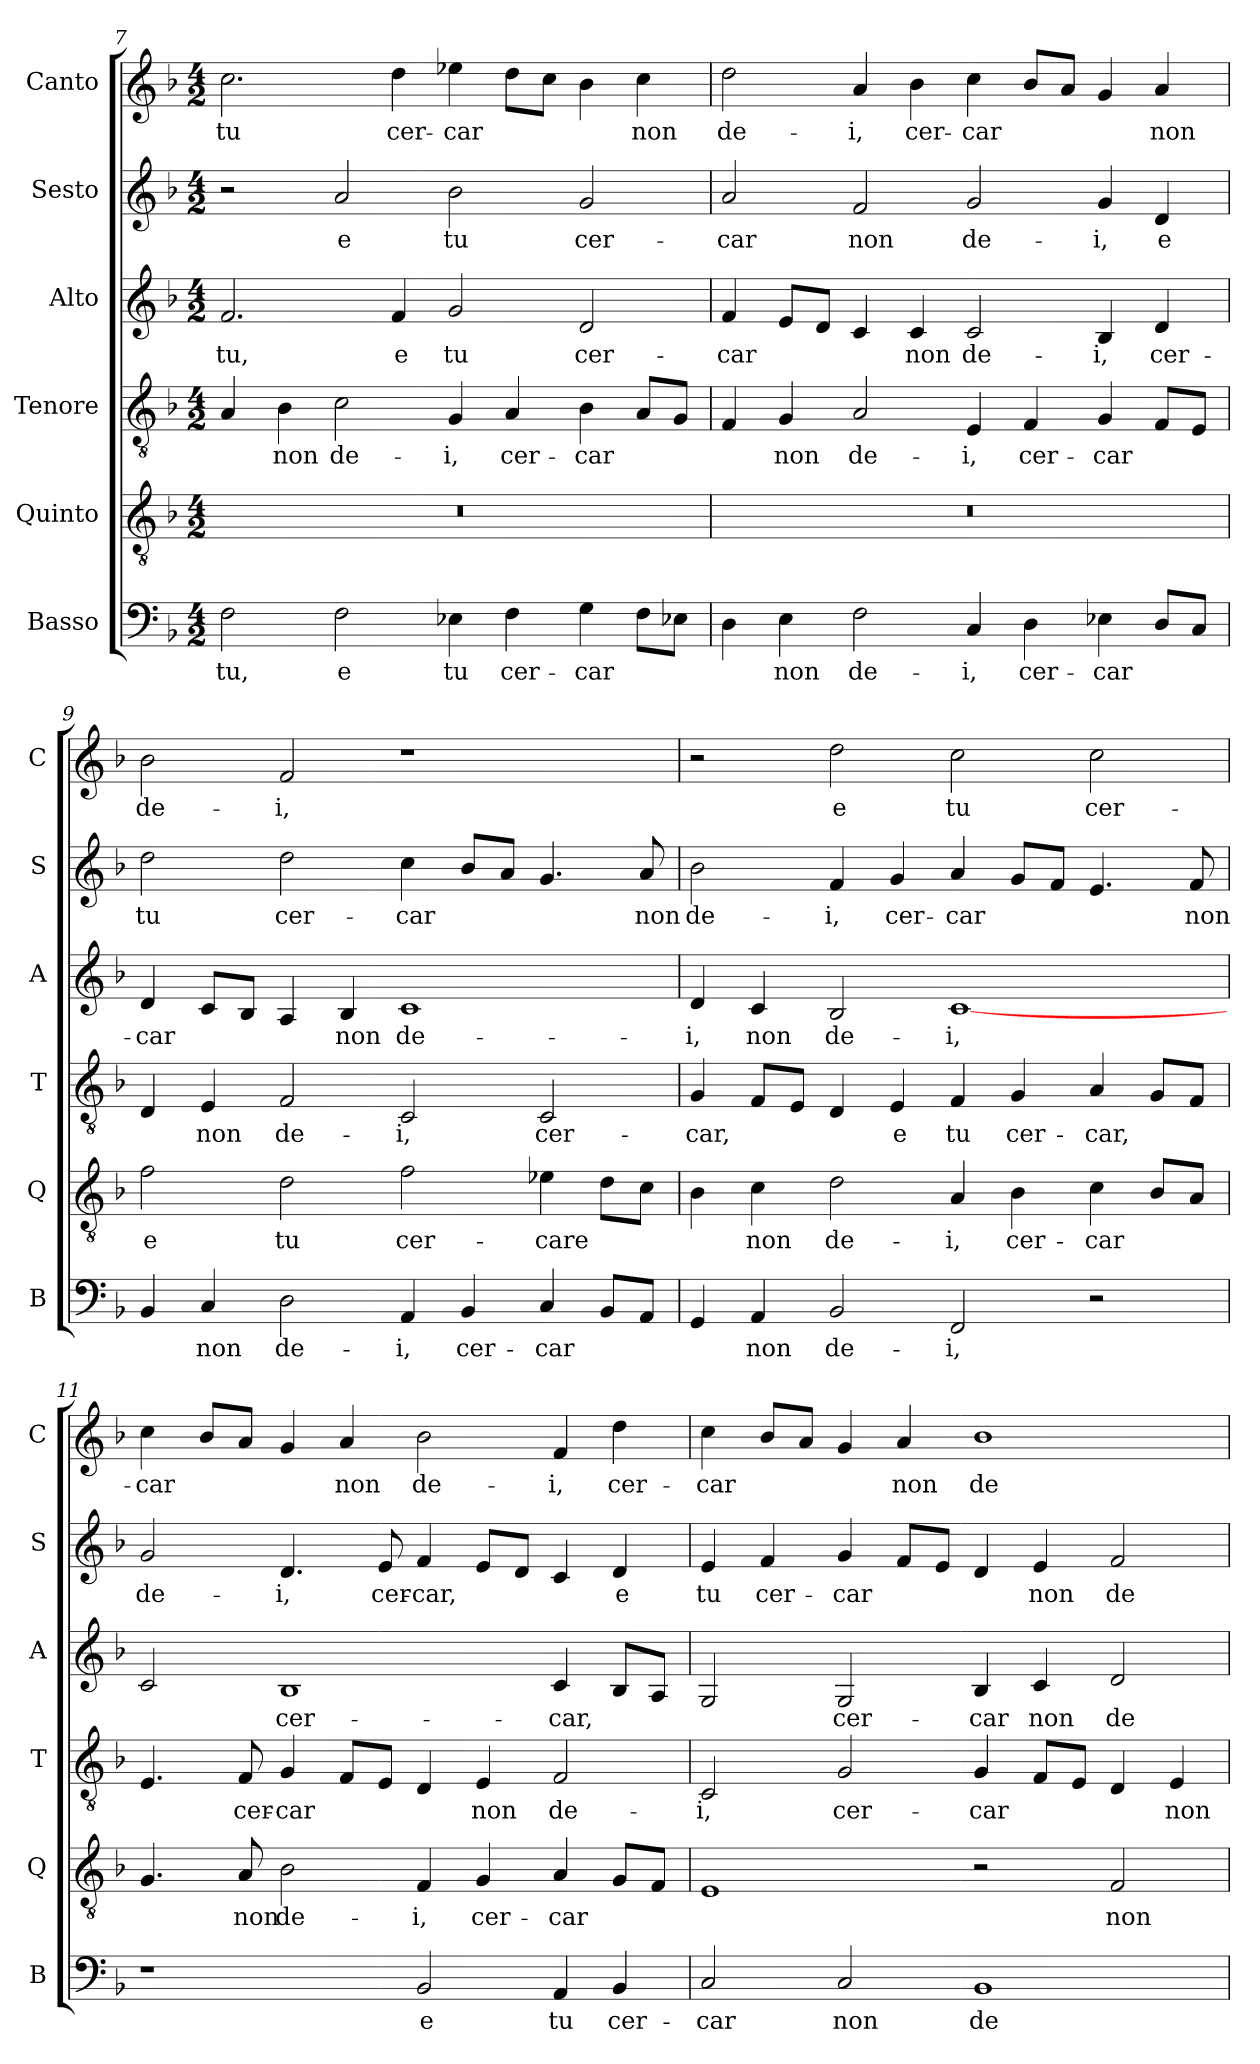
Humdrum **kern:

**kern	**text	**kern	**text	**kern	**text	**kern	**text	**kern	**text	**kern	**text
*part6	*part6	*part5	*part5	*part4	*part4	*part3	*part3	*part2	*part2	*part1	*part1
*staff6	*staff6	*staff5	*staff5	*staff4	*staff4	*staff3	*staff3	*staff2	*staff2	*staff1	*staff1
*I"Basso	*	*I"Quinto	*	*I"Tenore	*	*I"Alto	*	*I"Sesto	*	*I"Canto	*
*I'B	*	*I'Q	*	*I'T	*	*I'A	*	*I'S	*	*I'C	*
*clefF4	*	*clefGv2	*	*clefGv2	*	*clefG2	*	*clefG2	*	*clefG2	*
*k[b-]	*	*k[b-]	*	*k[b-]	*	*k[b-]	*	*k[b-]	*	*k[b-]	*
*d:	*	*d:	*	*d:	*	*d:	*	*d:	*	*d:	*
*M4/2	*	*M4/2	*	*M4/2	*	*M4/2	*	*M4/2	*	*M4/2	*
=7	=7	=7	=7	=7	=7	=7	=7	=7	=7	=7	=7
2F	tu,	0r	.	4A	.	2.f	tu,	2r	.	2.cc	tu
.	.	.	.	4B-	non	.	.	.	.	.	.
2F	e	.	.	2c	de-	.	.	2a	e	.	.
.	.	.	.	.	.	4f	e	.	.	4dd	cer-
4E-X	tu	.	.	4G	-i,	2g	tu	2b-	tu	4ee-X	-car
4F	cer-	.	.	4A	cer-	.	.	.	.	8ddL	.
.	.	.	.	.	.	.	.	.	.	8ccJ	.
4G	-car	.	.	4B-	-car	2d	cer-	2g	cer-	4b-	.
8FL	.	.	.	8AL	.	.	.	.	.	4cc	non
8E-XJ	.	.	.	8GJ	.	.	.	.	.	.	.
=8	=8	=8	=8	=8	=8	=8	=8	=8	=8	=8	=8
4D	.	0r	.	4F	.	4f	-car	2a	-car	2dd	de-
4E	non	.	.	4G	non	8eL	.	.	.	.	.
.	.	.	.	.	.	8dJ	.	.	.	.	.
2F	de-	.	.	2A	de-	4c	.	2f	non	4a	-i,
.	.	.	.	.	.	4c	non	.	.	4b-	cer-
4C	-i,	.	.	4E	-i,	2c	de-	2g	de-	4cc	-car
4D	cer-	.	.	4F	cer-	.	.	.	.	8b-L	.
.	.	.	.	.	.	.	.	.	.	8aJ	.
4E-X	-car	.	.	4G	-car	4B-	-i,	4g	-i,	4g	.
8DL	.	.	.	8FL	.	4d	cer-	4d	e	4a	non
8CJ	.	.	.	8EJ	.	.	.	.	.	.	.
=9	=9	=9	=9	=9	=9	=9	=9	=9	=9	=9	=9
4BB-	.	2f	e	4D	.	4d	-car	2dd	tu	2b-	de-
4C	non	.	.	4E	non	8cL	.	.	.	.	.
.	.	.	.	.	.	8B-J	.	.	.	.	.
2D	de-	2d	tu	2F	de-	4A	.	2dd	cer-	2f	-i,
.	.	.	.	.	.	4B-	non	.	.	.	.
4AA	-i,	2f	cer-	2C	-i,	1c	de-	4cc	-car	1r	.
4BB-	cer-	.	.	.	.	.	.	8b-L	.	.	.
.	.	.	.	.	.	.	.	8aJ	.	.	.
4C	-car	4e-X	-care	2C	cer-	.	.	4.g	.	.	.
8BB-L	.	8dL	.	.	.	.	.	.	.	.	.
8AAJ	.	8cJ	.	.	.	.	.	8a	non	.	.
=10	=10	=10	=10	=10	=10	=10	=10	=10	=10	=10	=10
4GG	.	4B-	.	4G	-car,	4d	-i,	2b-	de-	2r	.
4AA	non	4c	non	8FL	.	4c	non	.	.	.	.
.	.	.	.	8EJ	.	.	.	.	.	.	.
2BB-	de-	2d	de-	4D	.	2B-	de-	4f	-i,	2dd	e
.	.	.	.	4E	e	.	.	4g	cer-	.	.
2FF	-i,	4A	-i,	4F	tu	[1c	-i,	4a	-car	2cc	tu
.	.	4B-	cer-	4G	cer-	.	.	8gL	.	.	.
.	.	.	.	.	.	.	.	8fJ	.	.	.
2r	.	4c	-car	4A	-car,	.	.	4.e	.	2cc	cer-
.	.	8B-L	.	8GL	.	.	.	.	.	.	.
.	.	8AJ	.	8FJ	.	.	.	8f	non	.	.
=11	=11	=11	=11	=11	=11	=11	=11	=11	=11	=11	=11
1r	.	4.G	.	4.E	.	2c	.	2g	de-	4cc	-car
.	.	.	.	.	.	.	.	.	.	8b-L	.
.	.	8A	non	8F	cer-	.	.	.	.	8aJ	.
.	.	2B-	de-	4G	-car	1B-	cer-	4.d	-i,	4g	.
.	.	.	.	8FL	.	.	.	.	.	4a	non
.	.	.	.	8EJ	.	.	.	8e	cer-	.	.
2BB-	e	4F	-i,	4D	.	.	.	4f	-car,	2b-	de-
.	.	4G	cer-	4E	non	.	.	8eL	.	.	.
.	.	.	.	.	.	.	.	8dJ	.	.	.
4AA	tu	4A	-car	2F	de-	4c	-car,	4c	.	4f	-i,
4BB-	cer-	8GL	.	.	.	8B-L	.	4d	e	4dd	cer-
.	.	8FJ	.	.	.	8AJ	.	.	.	.	.
=12	=12	=12	=12	=12	=12	=12	=12	=12	=12	=12	=12
2C	-car	1E	.	2C	-i,	2G	.	4e	tu	4cc	-car
.	.	.	.	.	.	.	.	4f	cer-	8b-L	.
.	.	.	.	.	.	.	.	.	.	8aJ	.
2C	non	.	.	2G	cer-	2G	cer-	4g	-car	4g	.
.	.	.	.	.	.	.	.	8fL	.	4a	non
.	.	.	.	.	.	.	.	8eJ	.	.	.
1BB-	de-	2r	.	4G	-car	4B-	-car	4d	.	1b-	de-
.	.	.	.	8FL	.	4c	non	4e	non	.	.
.	.	.	.	8EJ	.	.	.	.	.	.	.
.	.	2F	non	4D	.	2d	de-	2f	de-	.	.
.	.	.	.	4E	non	.	.	.	.	.	.
=	=	=	=	=	=	=	=	=	=	=	=
*-	*-	*-	*-	*-	*-	*-	*-	*-	*-	*-	*-
